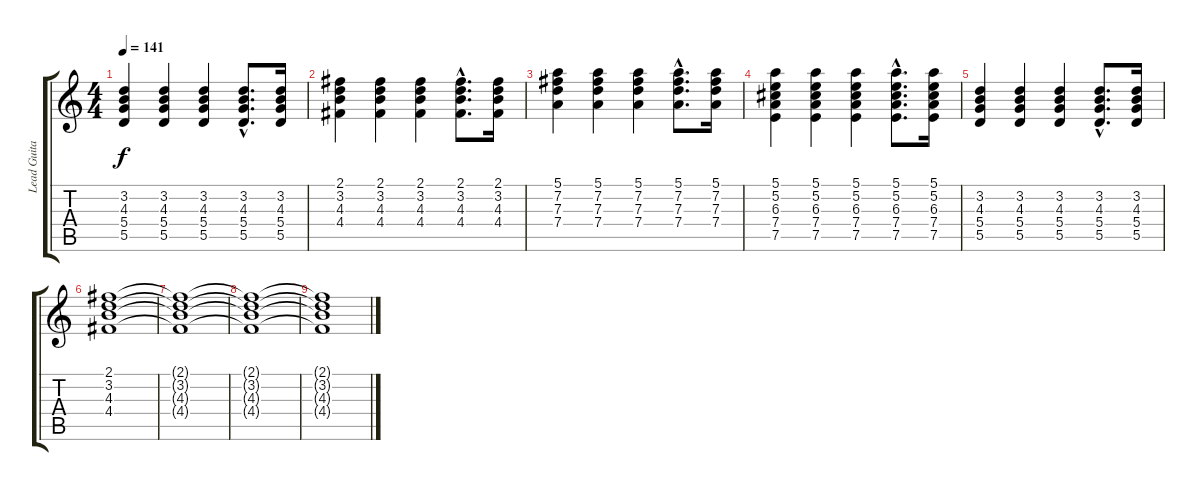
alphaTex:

\track ("Lead Guitar" "Lead Guita") {instrument electricguitarclean}
\staff {score tabs}
\tuning (E4 B3 G3 D3 A2 E2) {hide}
\ts (4 4)
\tempo 141
\clef g2
\ks c
(3.2 4.3 5.4 5.5).4{dy f} (3.2 4.3 5.4 5.5).4 (3.2 4.3 5.4 5.5).4 (3.2{hac} 4.3{hac} 5.4{hac} 5.5{hac}).8{d} (3.2 4.3 5.4 5.5).16 |
(2.1 3.2 4.3 4.4).4 (2.1 3.2 4.3 4.4).4 (2.1 3.2 4.3 4.4).4 (2.1{hac} 3.2{hac} 4.3{hac} 4.4{hac}).8{d} (2.1 3.2 4.3 4.4).16 |
(5.1 7.2 7.3 7.4).4 (5.1 7.2 7.3 7.4).4 (5.1 7.2 7.3 7.4).4 (5.1{hac} 7.2{hac} 7.3{hac} 7.4{hac}).8{d} (5.1 7.2 7.3 7.4).16 |
(5.1 5.2 6.3 7.4 7.5).4 (5.1 5.2 6.3 7.4 7.5).4 (5.1 5.2 6.3 7.4 7.5).4 (5.1{hac} 5.2{hac} 6.3{hac} 7.4{hac} 7.5{hac}).8{d} (5.1 5.2 6.3 7.4 7.5).16 |
(3.2 4.3 5.4 5.5).4 (3.2 4.3 5.4 5.5).4 (3.2 4.3 5.4 5.5).4 (3.2{hac} 4.3{hac} 5.4{hac} 5.5{hac}).8{d} (3.2 4.3 5.4 5.5).16 |
(2.1 3.2 4.3 4.4).1 |
(2.1{t} 3.2{t} 4.3{t} 4.4{t}).1 |
(2.1{t} 3.2{t} 4.3{t} 4.4{t}).1 |
(2.1{t} 3.2{t} 4.3{t} 4.4{t}).1
